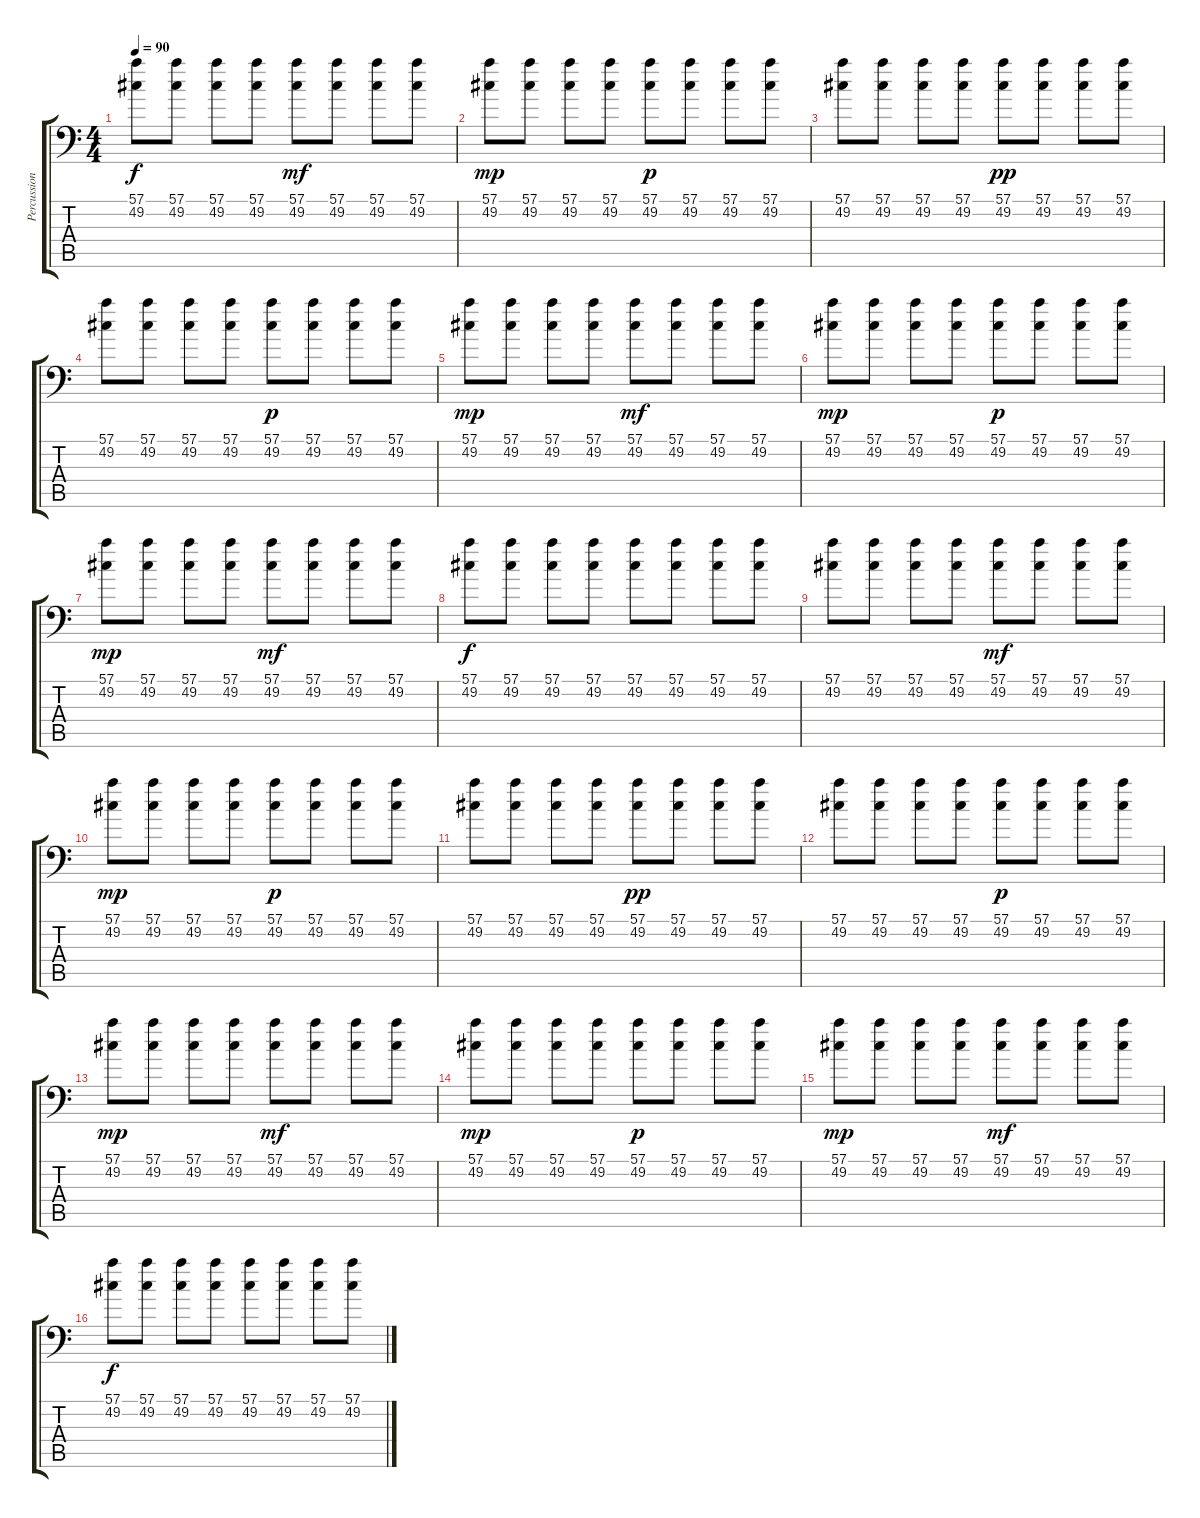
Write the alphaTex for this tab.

\track ("Percussion" "Percussion") {instrument acousticgrandpiano}
\staff {score tabs}
\tuning (C-1 C-1 C-1 C-1 C-1 C-1) {hide}
\ts (4 4)
\tempo 90
\clef f4
\ks c
(57.1 49.2).8{dy f} (57.1 49.2).8 (57.1 49.2).8 (57.1 49.2).8 (57.1 49.2).8{dy mf} (57.1 49.2).8 (57.1 49.2).8 (57.1 49.2).8 |
(57.1 49.2).8{dy mp} (57.1 49.2).8 (57.1 49.2).8 (57.1 49.2).8 (57.1 49.2).8{dy p} (57.1 49.2).8 (57.1 49.2).8 (57.1 49.2).8 |
(57.1 49.2).8 (57.1 49.2).8 (57.1 49.2).8 (57.1 49.2).8 (57.1 49.2).8{dy pp} (57.1 49.2).8 (57.1 49.2).8 (57.1 49.2).8 |
(57.1 49.2).8 (57.1 49.2).8 (57.1 49.2).8 (57.1 49.2).8 (57.1 49.2).8{dy p} (57.1 49.2).8 (57.1 49.2).8 (57.1 49.2).8 |
(57.1 49.2).8{dy mp} (57.1 49.2).8 (57.1 49.2).8 (57.1 49.2).8 (57.1 49.2).8{dy mf} (57.1 49.2).8 (57.1 49.2).8 (57.1 49.2).8 |
(57.1 49.2).8{dy mp} (57.1 49.2).8 (57.1 49.2).8 (57.1 49.2).8 (57.1 49.2).8{dy p} (57.1 49.2).8 (57.1 49.2).8 (57.1 49.2).8 |
(57.1 49.2).8{dy mp} (57.1 49.2).8 (57.1 49.2).8 (57.1 49.2).8 (57.1 49.2).8{dy mf} (57.1 49.2).8 (57.1 49.2).8 (57.1 49.2).8 |
(57.1 49.2).8{dy f} (57.1 49.2).8 (57.1 49.2).8 (57.1 49.2).8 (57.1 49.2).8 (57.1 49.2).8 (57.1 49.2).8 (57.1 49.2).8 |
(57.1 49.2).8 (57.1 49.2).8 (57.1 49.2).8 (57.1 49.2).8 (57.1 49.2).8{dy mf} (57.1 49.2).8 (57.1 49.2).8 (57.1 49.2).8 |
(57.1 49.2).8{dy mp} (57.1 49.2).8 (57.1 49.2).8 (57.1 49.2).8 (57.1 49.2).8{dy p} (57.1 49.2).8 (57.1 49.2).8 (57.1 49.2).8 |
(57.1 49.2).8 (57.1 49.2).8 (57.1 49.2).8 (57.1 49.2).8 (57.1 49.2).8{dy pp} (57.1 49.2).8 (57.1 49.2).8 (57.1 49.2).8 |
(57.1 49.2).8 (57.1 49.2).8 (57.1 49.2).8 (57.1 49.2).8 (57.1 49.2).8{dy p} (57.1 49.2).8 (57.1 49.2).8 (57.1 49.2).8 |
(57.1 49.2).8{dy mp} (57.1 49.2).8 (57.1 49.2).8 (57.1 49.2).8 (57.1 49.2).8{dy mf} (57.1 49.2).8 (57.1 49.2).8 (57.1 49.2).8 |
(57.1 49.2).8{dy mp} (57.1 49.2).8 (57.1 49.2).8 (57.1 49.2).8 (57.1 49.2).8{dy p} (57.1 49.2).8 (57.1 49.2).8 (57.1 49.2).8 |
(57.1 49.2).8{dy mp} (57.1 49.2).8 (57.1 49.2).8 (57.1 49.2).8 (57.1 49.2).8{dy mf} (57.1 49.2).8 (57.1 49.2).8 (57.1 49.2).8 |
(57.1 49.2).8{dy f} (57.1 49.2).8 (57.1 49.2).8 (57.1 49.2).8 (57.1 49.2).8 (57.1 49.2).8 (57.1 49.2).8 (57.1 49.2).8
